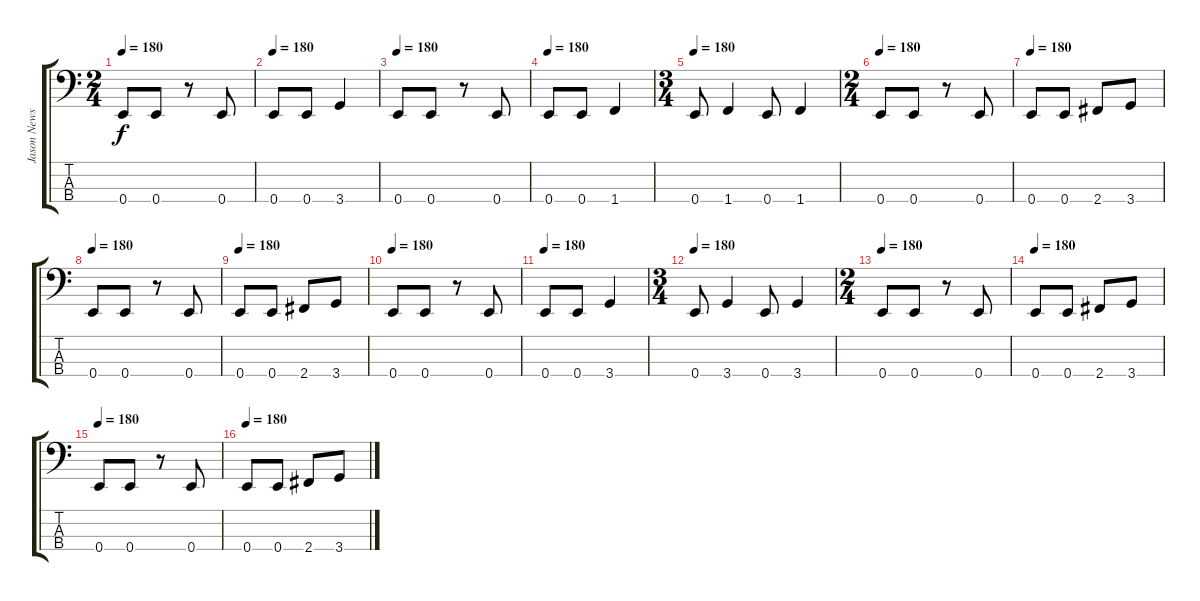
\track ("Jason Newsted" "Jason News") {instrument electricbasspick}
\staff {score tabs}
\tuning (G2 D2 A1 E1) {hide}
\ts (2 4)
\tempo 180
\clef f4
\ks c
0.4.8{dy f} 0.4.8 r.8 0.4.8 |
\tempo 180
0.4.8 0.4.8 3.4.4 |
\tempo 180
0.4.8 0.4.8 r.8 0.4.8 |
\tempo 180
0.4.8 0.4.8 1.4.4 |
\ts (3 4)
\tempo 180
0.4.8 1.4.4 0.4.8 1.4.4 |
\ts (2 4)
\tempo 180
0.4.8 0.4.8 r.8 0.4.8 |
\tempo 180
0.4.8 0.4.8 2.4.8 3.4.8 |
\tempo 180
0.4.8 0.4.8 r.8 0.4.8 |
\tempo 180
0.4.8 0.4.8 2.4.8 3.4.8 |
\tempo 180
0.4.8 0.4.8 r.8 0.4.8 |
\tempo 180
0.4.8 0.4.8 3.4.4 |
\ts (3 4)
\tempo 180
0.4.8 3.4.4 0.4.8 3.4.4 |
\ts (2 4)
\tempo 180
0.4.8 0.4.8 r.8 0.4.8 |
\tempo 180
0.4.8 0.4.8 2.4.8 3.4.8 |
\tempo 180
0.4.8 0.4.8 r.8 0.4.8 |
\tempo 180
0.4.8 0.4.8 2.4.8 3.4.8
